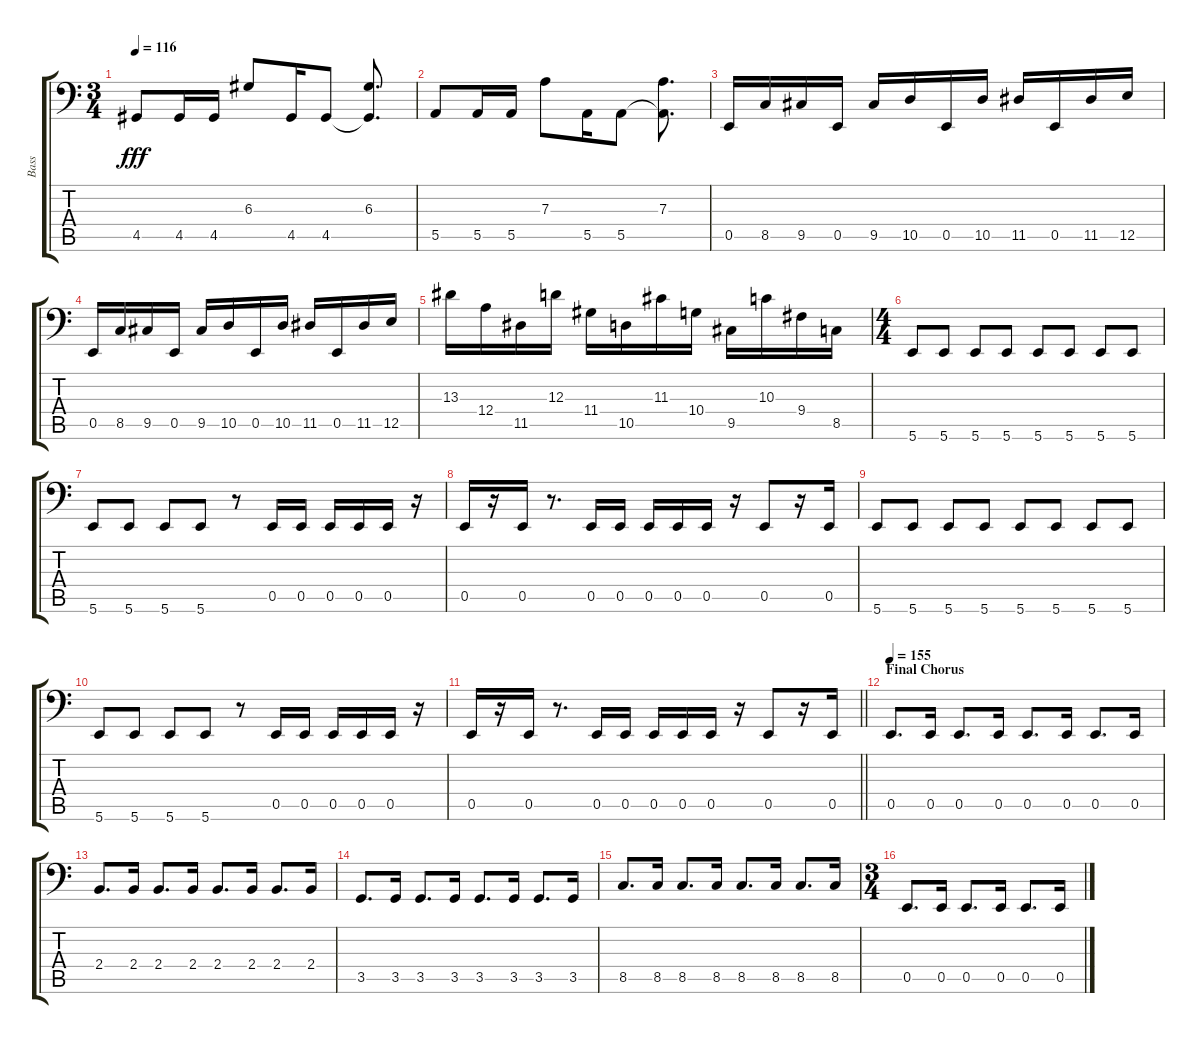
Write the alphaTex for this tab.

\track ("Bass" "Bass") {instrument slapbass2}
\staff {score tabs}
\tuning (C3 G2 D2 A1 E1 B0) {hide}
\ts (3 4)
\tempo 116
\clef f4
\ks c
4.5.8{dy fff} 4.5.16 4.5.16 6.3.8 4.5.16 4.5.8 (6.3 4.5{t}).8{d} |
5.5.8 5.5.16 5.5.16 7.3.8 5.5.16 5.5.8 (7.3 5.5{t}).8{d} |
0.5.16 8.5.16 9.5.16 0.5.16 9.5.16 10.5.16 0.5.16 10.5.16 11.5.16 0.5.16 11.5.16 12.5.16 |
0.5.16 8.5.16 9.5.16 0.5.16 9.5.16 10.5.16 0.5.16 10.5.16 11.5.16 0.5.16 11.5.16 12.5.16 |
13.3.16 12.4.16 11.5.16 12.3.16 11.4.16 10.5.16 11.3.16 10.4.16 9.5.16 10.3.16 9.4.16 8.5.16 |
\ts (4 4)
5.6.8 5.6.8 5.6.8 5.6.8 5.6.8 5.6.8 5.6.8 5.6.8 |
5.6.8 5.6.8 5.6.8 5.6.8 r.8 0.5.16 0.5.16 0.5.16 0.5.16 0.5.16 r.16 |
0.5.16 r.16 0.5.16 r.8{d} 0.5.16 0.5.16 0.5.16 0.5.16 0.5.16 r.16 0.5.8 r.16 0.5.16 |
5.6.8 5.6.8 5.6.8 5.6.8 5.6.8 5.6.8 5.6.8 5.6.8 |
5.6.8 5.6.8 5.6.8 5.6.8 r.8 0.5.16 0.5.16 0.5.16 0.5.16 0.5.16 r.16 |
\barLineRight lightlight
0.5.16 r.16 0.5.16 r.8{d} 0.5.16 0.5.16 0.5.16 0.5.16 0.5.16 r.16 0.5.8 r.16 0.5.16 |
\section ("" "Final Chorus")
\tempo 155
0.5.8{d} 0.5.16 0.5.8{d} 0.5.16 0.5.8{d} 0.5.16 0.5.8{d} 0.5.16 |
2.4.8{d} 2.4.16 2.4.8{d} 2.4.16 2.4.8{d} 2.4.16 2.4.8{d} 2.4.16 |
3.5.8{d} 3.5.16 3.5.8{d} 3.5.16 3.5.8{d} 3.5.16 3.5.8{d} 3.5.16 |
8.5.8{d} 8.5.16 8.5.8{d} 8.5.16 8.5.8{d} 8.5.16 8.5.8{d} 8.5.16 |
\ts (3 4)
0.5.8{d} 0.5.16 0.5.8{d} 0.5.16 0.5.8{d} 0.5.16
